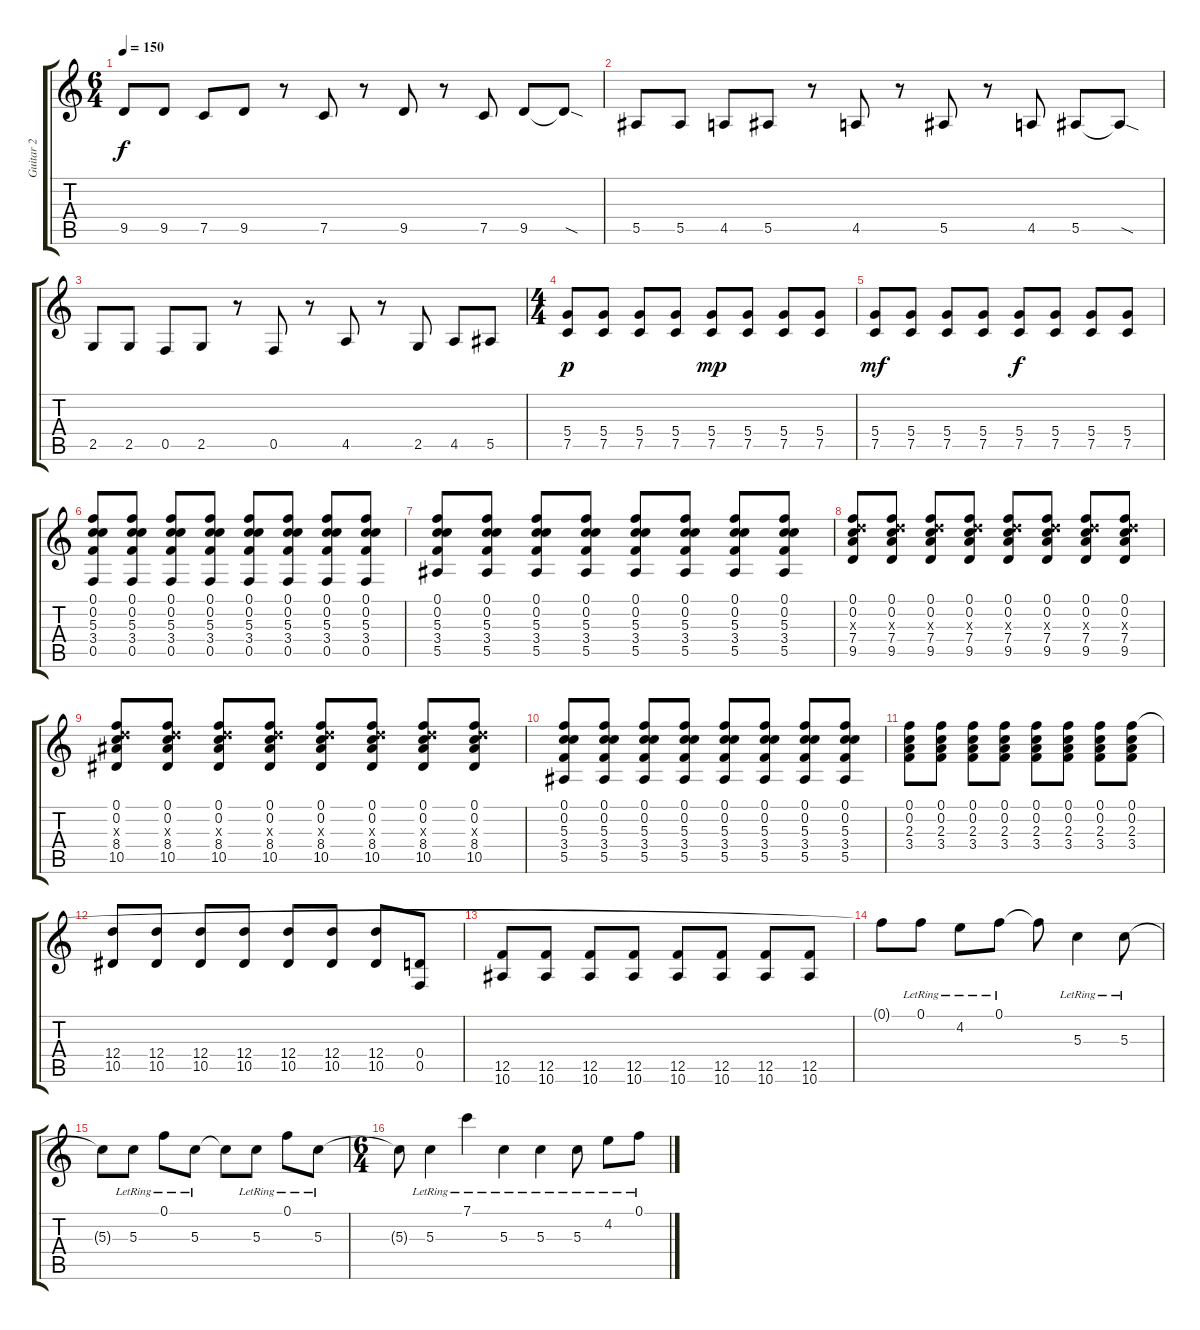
\track ("Guitar 2" "Guitar 2") {instrument overdrivenguitar}
\staff {score tabs}
\tuning (F4 C4 G3 D3 F2 C2) {hide}
\ts (6 4)
\tempo 150
\clef g2
\ks c
9.5.8{dy f instrument overdrivenguitar} 9.5.8 7.5.8 9.5.8 r.8 7.5.8 r.8 9.5.8 r.8 7.5.8 9.5.8 9.5{sod t}.8 |
5.5.8 5.5.8 4.5.8 5.5.8 r.8 4.5.8 r.8 5.5.8 r.8 4.5.8 5.5.8 5.5{sod t}.8 |
2.5.8 2.5.8 0.5.8 2.5.8 r.8 0.5.8 r.8 4.5.8 r.8 2.5.8 4.5.8 5.5.8 |
\ts (4 4)
(5.4 7.5).8{dy p} (5.4 7.5).8 (5.4 7.5).8 (5.4 7.5).8 (5.4 7.5).8{dy mp} (5.4 7.5).8 (5.4 7.5).8 (5.4 7.5).8 |
(5.4 7.5).8{dy mf} (5.4 7.5).8 (5.4 7.5).8 (5.4 7.5).8 (5.4 7.5).8{dy f} (5.4 7.5).8 (5.4 7.5).8 (5.4 7.5).8 |
(0.1 0.2 5.3 3.4 0.5).8 (0.1 0.2 5.3 3.4 0.5).8 (0.1 0.2 5.3 3.4 0.5).8 (0.1 0.2 5.3 3.4 0.5).8 (0.1 0.2 5.3 3.4 0.5).8 (0.1 0.2 5.3 3.4 0.5).8 (0.1 0.2 5.3 3.4 0.5).8 (0.1 0.2 5.3 3.4 0.5).8 |
(0.1 0.2 5.3 3.4 5.5).8 (0.1 0.2 5.3 3.4 5.5).8 (0.1 0.2 5.3 3.4 5.5).8 (0.1 0.2 5.3 3.4 5.5).8 (0.1 0.2 5.3 3.4 5.5).8 (0.1 0.2 5.3 3.4 5.5).8 (0.1 0.2 5.3 3.4 5.5).8 (0.1 0.2 5.3 3.4 5.5).8 |
(0.1 0.2 7.3{x} 7.4 9.5).8 (0.1 0.2 7.3{x} 7.4 9.5).8 (0.1 0.2 7.3{x} 7.4 9.5).8 (0.1 0.2 7.3{x} 7.4 9.5).8 (0.1 0.2 7.3{x} 7.4 9.5).8 (0.1 0.2 7.3{x} 7.4 9.5).8 (0.1 0.2 7.3{x} 7.4 9.5).8 (0.1 0.2 7.3{x} 7.4 9.5).8 |
(0.1 0.2 7.3{x} 8.4 10.5).8 (0.1 0.2 7.3{x} 8.4 10.5).8 (0.1 0.2 7.3{x} 8.4 10.5).8 (0.1 0.2 7.3{x} 8.4 10.5).8 (0.1 0.2 7.3{x} 8.4 10.5).8 (0.1 0.2 7.3{x} 8.4 10.5).8 (0.1 0.2 7.3{x} 8.4 10.5).8 (0.1 0.2 7.3{x} 8.4 10.5).8 |
(0.1 0.2 5.3 3.4 5.5).8 (0.1 0.2 5.3 3.4 5.5).8 (0.1 0.2 5.3 3.4 5.5).8 (0.1 0.2 5.3 3.4 5.5).8 (0.1 0.2 5.3 3.4 5.5).8 (0.1 0.2 5.3 3.4 5.5).8 (0.1 0.2 5.3 3.4 5.5).8 (0.1 0.2 5.3 3.4 5.5).8 |
(0.1 0.2 2.3 3.4).8 (0.1 0.2 2.3 3.4).8 (0.1 0.2 2.3 3.4).8 (0.1 0.2 2.3 3.4).8 (0.1 0.2 2.3 3.4).8 (0.1 0.2 2.3 3.4).8 (0.1 0.2 2.3 3.4).8 (0.1 0.2 2.3 3.4).8 |
(12.4 10.5).8 (12.4 10.5).8 (12.4 10.5).8 (12.4 10.5).8 (12.4 10.5).8 (12.4 10.5).8 (12.4 10.5).8 (0.4 0.5).8 |
(12.5 10.6).8 (12.5 10.6).8 (12.5 10.6).8 (12.5 10.6).8 (12.5 10.6).8 (12.5 10.6).8 (12.5 10.6).8 (12.5 10.6).8 |
0.1{t}.8{instrument overdrivenguitar} 0.1{lr}.8 4.2{lr}.8 0.1{lr}.8 0.1{t}.8 5.3{lr}.4 5.3{lr}.8 |
5.3{t}.8 5.3{lr}.8 0.1{lr}.8 5.3{lr}.8 5.3{t}.8 5.3{lr}.8 0.1{lr}.8 5.3{lr}.8 |
\ts (6 4)
5.3{t}.8 5.3{lr}.4 7.1{lr}.4 5.3{lr}.4 5.3{lr}.4 5.3{lr}.8 4.2{lr}.8 0.1{lr}.8
